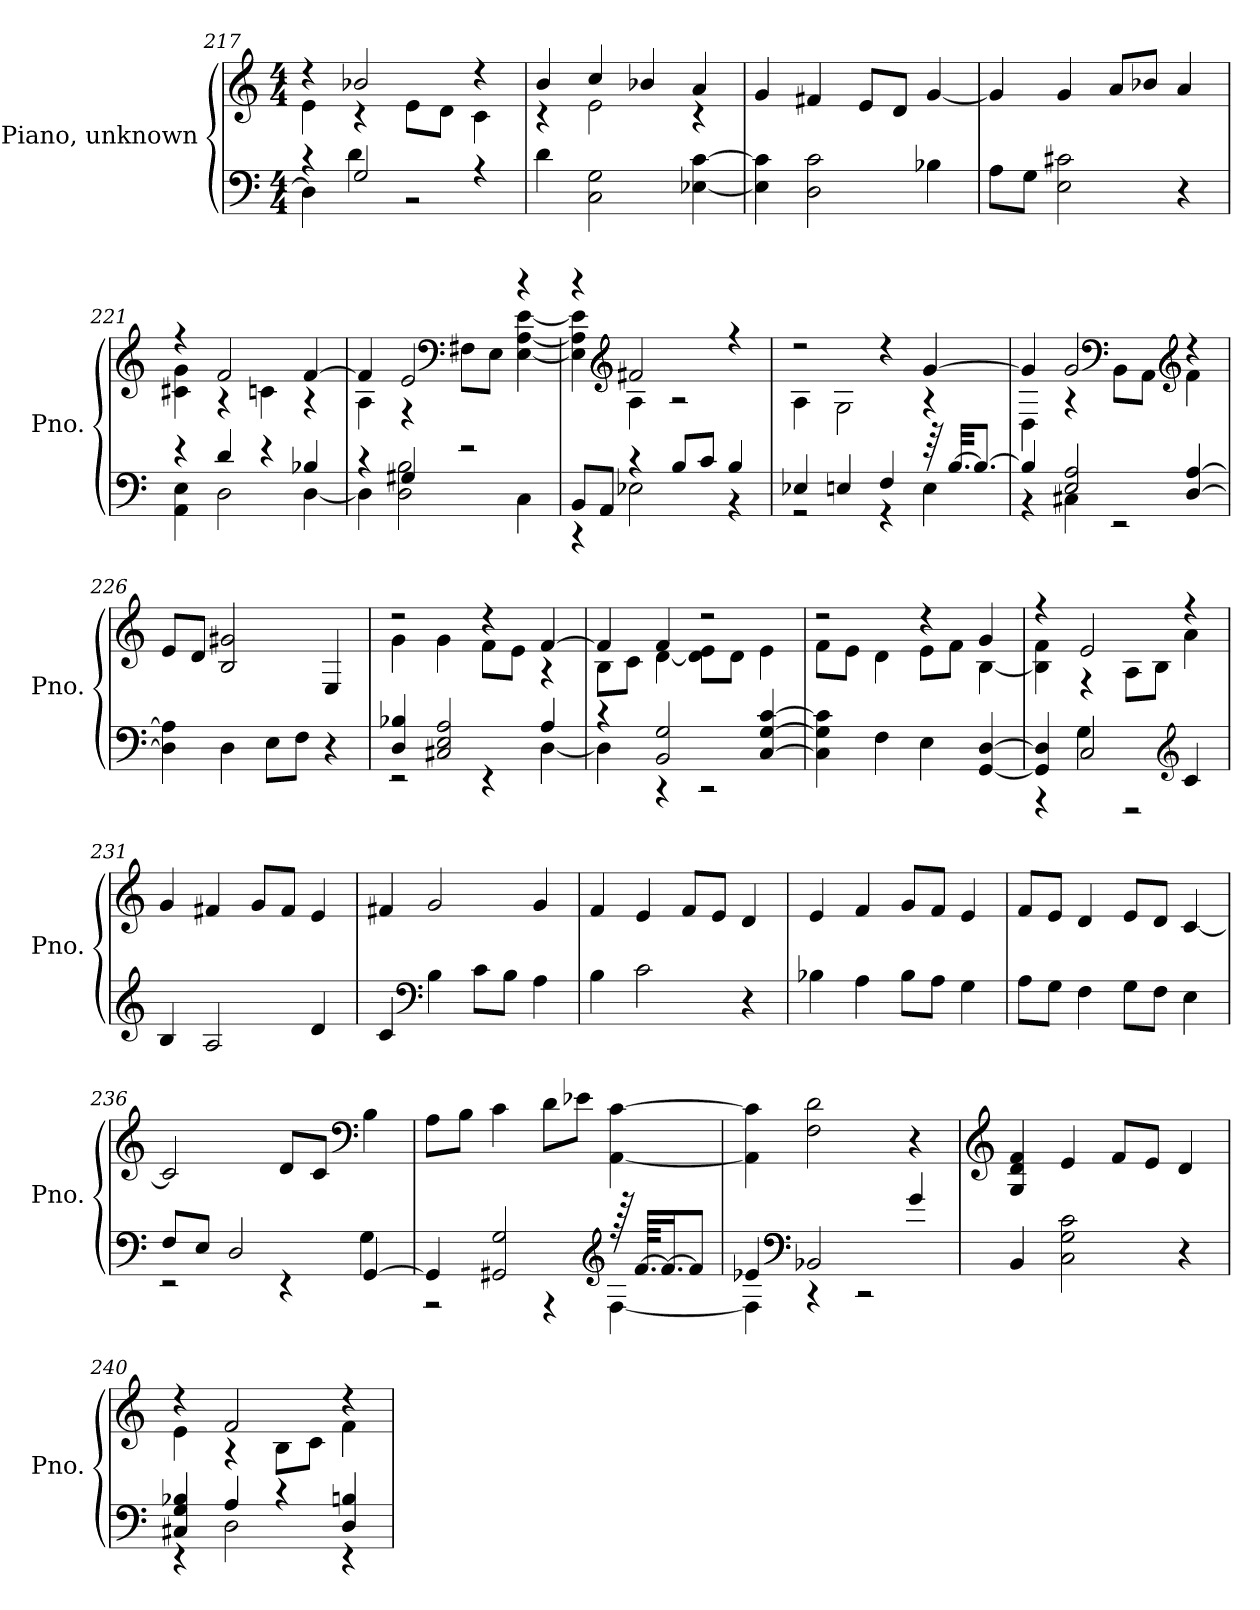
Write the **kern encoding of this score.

**kern	**kern
*part1	*part1
*staff2	*staff1
*I"Piano, unknown	*
*I'Pno.	*
!!LO:LB:g=z
*clefF4	*clefG2
*k[]	*k[]
*M4/4	*M4/4
=217	=217
*^	*^
4r	4D\]	4r	4e\
2G/	4d\	2b-X/	4r
.	2r	.	8e\L
.	.	.	8d\J
4r	.	4r	4c\
*v	*v	*	*
=218	=218	=218
4d\	4b/	4r
2C\ 2G\	4cc/	2e\
.	4b-X/	.
[4E-X\ [4c\	4a/	4r
*	*v	*v
=219	=219
4E-\] 4c\]	4g/
2D\ 2c\	4f#X/
.	8e/L
.	8d/J
4B-X\	[4g/
=220	=220
8A\L	4g/]
8G\J	.
2E\ 2c#X\	4g/
.	8a/L
.	8b-X/J
4r	4a/
=221	=221
*^	*^
4r	4AA\ 4E\	4r	4c#X\ 4g\
4d/	2D\	2f/	4r
4r	.	.	4cn\
4B-X/	[4D\	[4f/	4r
=222	=222	=222	=222
4r	4D\]	4f/]	4A\
4G#X/	2D\ 2B\	2e/	4r
*	*	*clefF4	*
2r	.	.	8F#X\L
.	.	.	8E\J
.	4C\	4r	[4E\ [4A\ [4e\
!!LO:LB:g=z	!!
=223	=223	=223	=223
8BB/L	4r	4r	4E\] 4A\] 4e\]
8AA/J	.	.	.
*	*	*clefG2	*
4r	2E-X\	2f#X/	4A\
8B/L	.	.	2r
8c/J	.	.	.
4B/	4r	4r	.
=224	=224	=224	=224
4E-X/	2r	2r	4A\
4En/	.	.	2G\
4F/	4r	4r	.
64r	4E\	[4g/	4r
[32.B/KKL	.	.	.
8.B/J_	.	.	.
=225	=225	=225	=225
4B/]	4r	4g/]	4D\
2E/ 2A/	4C#X\	2g/	4r
*	*	*clefF4	*
.	2r	.	8BB\L
.	.	.	8AA\J
*	*	*clefG2	*
[4D/ [4A/	.	4r	4f\
*v	*v	*	*
*	*v	*v
=226	=226
4D\] 4A\]	8e/L
.	8d/J
4D\	2B/ 2g#X/
8E\L	.
8F\J	.
4r	4E/
=227	=227
*^	*^
4D/ 4B-X/	2r	2r	4g\
2C#X/ 2E/ 2A/	.	.	4g\
.	4r	4r	8f\L
.	.	.	8e\J
4A/	[4D\	[4f/	4r
!!LO:LB:g=z	!!
=228	=228	=228	=228
4r	4D\]	4f/]	8B\L
.	.	.	8c\J
2BB/ 2G/	4r	4f/	[4d\
.	2r	2r	8d\] 8e\L
.	.	.	8d\J
[4C/ [4G/ [4c/	.	.	4e\
*v	*v	*	*
=229	=229	=229
4C\] 4G\] 4c\]	2r	8f\L
.	.	8e\J
4F\	.	4d\
4E\	4r	8e\L
.	.	8f\J
[4GG/ [4D/	4g/	[4B\
=230	=230	=230
*^	*	*
4GG/] 4D/]	4r	4r	4B\] 4f\
2C/	4G\	2e/	4r
.	2r	.	8A\L
.	.	.	8B\J
*clefG2	*	*	*
4c/	.	4r	4a\
*v	*v	*	*
*	*v	*v
=231	=231
4B/	4g/
2A/	4f#X/
.	8g/L
.	8f#/J
4d/	4e/
=232	=232
4c/	4f#X/
*clefF4	*
4B\	2g/
8c\L	.
8B\J	.
4A\	4g/
=233	=233
4B\	4f/
2c\	4e/
.	8f/L
.	8e/J
4r	4d/
!!LO:LB:g=z
=234	=234
4B-X\	4e/
4A\	4f/
8B-\L	8g/L
8A\J	8f/J
4G\	4e/
=235	=235
8A\L	8f/L
8G\J	8e/J
4F\	4d/
8G\L	8e/L
8F\J	8d/J
4E\	[4c/
=236	=236
*^	*
8F/L	2r	2c/]
8E/J	.	.
2D/	.	.
.	4r	8d/L
.	.	8c/J
*	*	*clefF4
[4GG/	4G\	4B\
=237	=237	=237
4GG/]	2r	8A\L
.	.	8B\J
2GG#X/ 2G/	.	4c\
.	4r	8d\L
.	.	8e-X\J
*clefG2	*	*
128r	[4F\	[4AA\ [4c\
[64.f/KKLL	.	.
16.f/J_	.	.
8f/J]	.	.
=238	=238	=238
4e-X/	4F\]	4AA\] 4c\]
*clefF4	*	*
2BB-X/	4r	2F\ 2d\
.	2r	.
4g/	.	4r
*v	*v	*
!!LO:LB:g=z
=239	=239
*	*clefG2
4BB/	4G/ 4d/ 4f/
2C\ 2G\ 2c\	4e/
.	8f/L
.	8e/J
4r	4d/
=240	=240
*^	*^
4C#X/ 4G/ 4B-X/	4r	4r	4e\
4A/	2D\	2f/	4r
4r	.	.	8B\L
.	.	.	8c\J
4D/ 4Bn/	4r	4r	4f\
*v	*v	*	*
*	*v	*v
=	=
*-	*-
